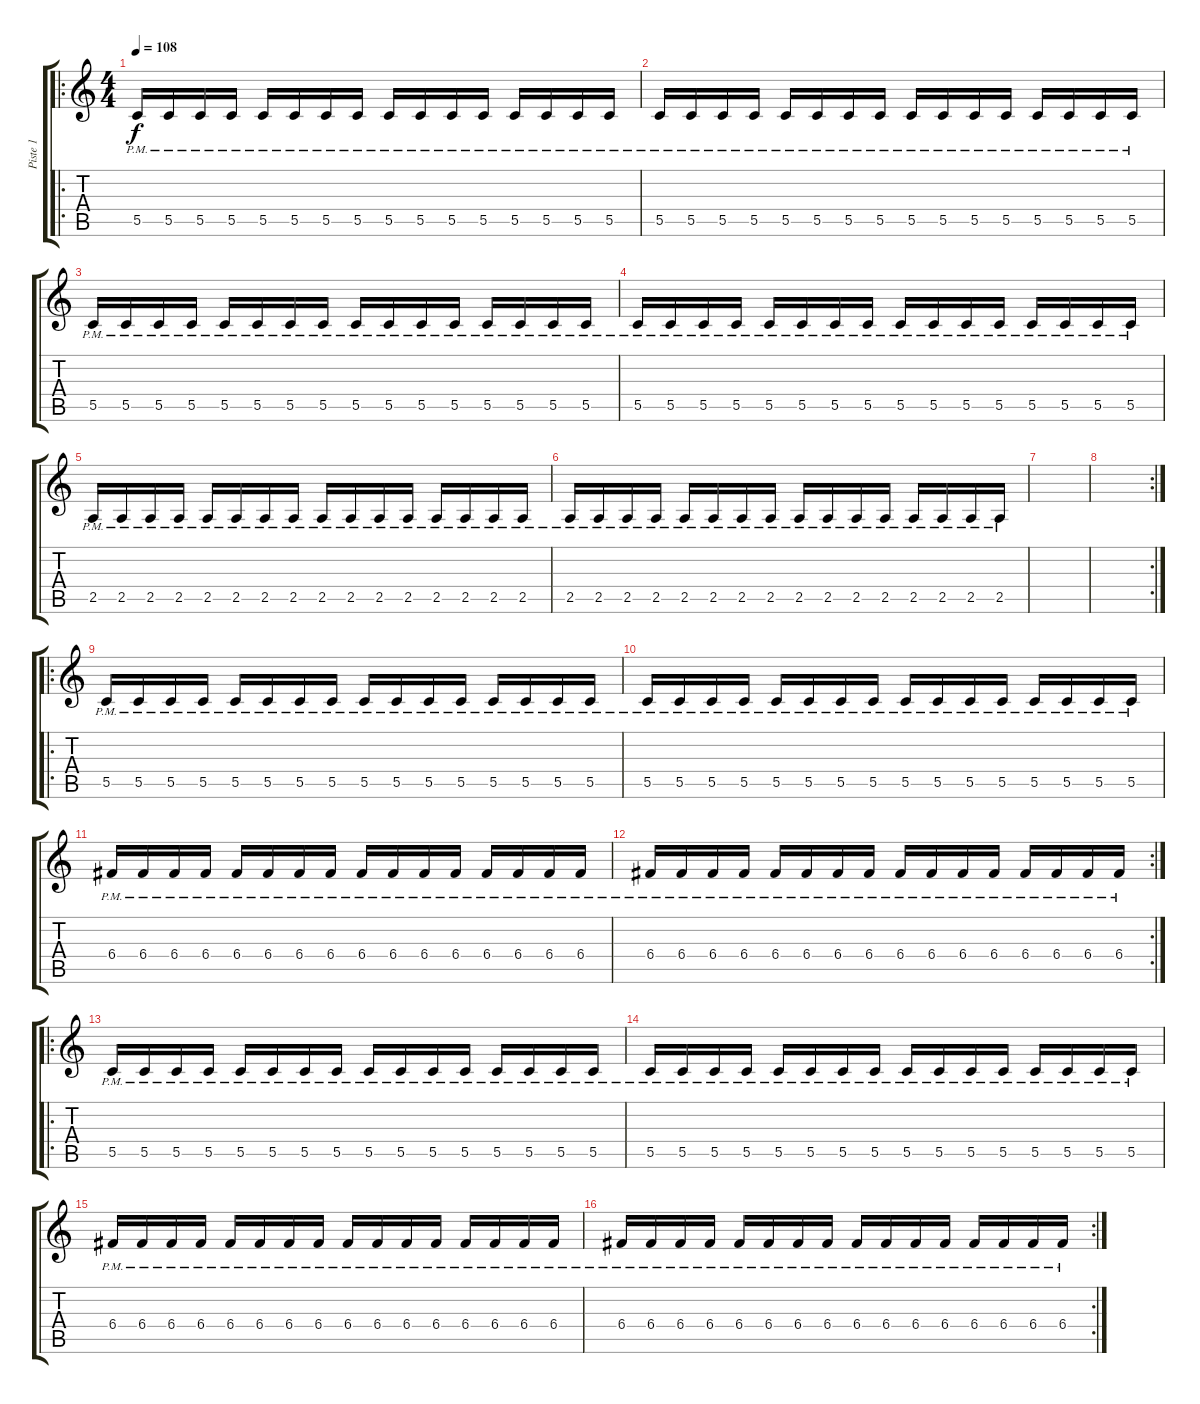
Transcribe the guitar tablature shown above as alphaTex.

\track ("Piste 1" "Piste 1") {instrument electricguitarclean}
\staff {score tabs}
\tuning (D4 A3 F3 C3 G2 C2) {hide}
\ro
\ts (4 4)
\tempo 108
\clef g2
\ks c
5.5{pm}.16{dy f} 5.5{pm}.16 5.5{pm}.16 5.5{pm}.16 5.5{pm}.16 5.5{pm}.16 5.5{pm}.16 5.5{pm}.16 5.5{pm}.16 5.5{pm}.16 5.5{pm}.16 5.5{pm}.16 5.5{pm}.16 5.5{pm}.16 5.5{pm}.16 5.5{pm}.16 |
5.5{pm}.16 5.5{pm}.16 5.5{pm}.16 5.5{pm}.16 5.5{pm}.16 5.5{pm}.16 5.5{pm}.16 5.5{pm}.16 5.5{pm}.16 5.5{pm}.16 5.5{pm}.16 5.5{pm}.16 5.5{pm}.16 5.5{pm}.16 5.5{pm}.16 5.5{pm}.16 |
5.5{pm}.16 5.5{pm}.16 5.5{pm}.16 5.5{pm}.16 5.5{pm}.16 5.5{pm}.16 5.5{pm}.16 5.5{pm}.16 5.5{pm}.16 5.5{pm}.16 5.5{pm}.16 5.5{pm}.16 5.5{pm}.16 5.5{pm}.16 5.5{pm}.16 5.5{pm}.16 |
5.5{pm}.16 5.5{pm}.16 5.5{pm}.16 5.5{pm}.16 5.5{pm}.16 5.5{pm}.16 5.5{pm}.16 5.5{pm}.16 5.5{pm}.16 5.5{pm}.16 5.5{pm}.16 5.5{pm}.16 5.5{pm}.16 5.5{pm}.16 5.5{pm}.16 5.5{pm}.16 |
2.5{pm}.16 2.5{pm}.16 2.5{pm}.16 2.5{pm}.16 2.5{pm}.16 2.5{pm}.16 2.5{pm}.16 2.5{pm}.16 2.5{pm}.16 2.5{pm}.16 2.5{pm}.16 2.5{pm}.16 2.5{pm}.16 2.5{pm}.16 2.5{pm}.16 2.5{pm}.16 |
2.5{pm}.16 2.5{pm}.16 2.5{pm}.16 2.5{pm}.16 2.5{pm}.16 2.5{pm}.16 2.5{pm}.16 2.5{pm}.16 2.5{pm}.16 2.5{pm}.16 2.5{pm}.16 2.5{pm}.16 2.5{pm}.16 2.5{pm}.16 2.5{pm}.16 2.5{pm}.16 |
|
\rc 2
|
\ro
5.5{pm}.16 5.5{pm}.16 5.5{pm}.16 5.5{pm}.16 5.5{pm}.16 5.5{pm}.16 5.5{pm}.16 5.5{pm}.16 5.5{pm}.16 5.5{pm}.16 5.5{pm}.16 5.5{pm}.16 5.5{pm}.16 5.5{pm}.16 5.5{pm}.16 5.5{pm}.16 |
5.5{pm}.16 5.5{pm}.16 5.5{pm}.16 5.5{pm}.16 5.5{pm}.16 5.5{pm}.16 5.5{pm}.16 5.5{pm}.16 5.5{pm}.16 5.5{pm}.16 5.5{pm}.16 5.5{pm}.16 5.5{pm}.16 5.5{pm}.16 5.5{pm}.16 5.5{pm}.16 |
6.4{pm}.16 6.4{pm}.16 6.4{pm}.16 6.4{pm}.16 6.4{pm}.16 6.4{pm}.16 6.4{pm}.16 6.4{pm}.16 6.4{pm}.16 6.4{pm}.16 6.4{pm}.16 6.4{pm}.16 6.4{pm}.16 6.4{pm}.16 6.4{pm}.16 6.4{pm}.16 |
\rc 2
6.4{pm}.16 6.4{pm}.16 6.4{pm}.16 6.4{pm}.16 6.4{pm}.16 6.4{pm}.16 6.4{pm}.16 6.4{pm}.16 6.4{pm}.16 6.4{pm}.16 6.4{pm}.16 6.4{pm}.16 6.4{pm}.16 6.4{pm}.16 6.4{pm}.16 6.4{pm}.16 |
\ro
5.5{pm}.16{volume 14} 5.5{pm}.16 5.5{pm}.16 5.5{pm}.16 5.5{pm}.16 5.5{pm}.16 5.5{pm}.16 5.5{pm}.16 5.5{pm}.16 5.5{pm}.16 5.5{pm}.16 5.5{pm}.16 5.5{pm}.16 5.5{pm}.16 5.5{pm}.16 5.5{pm}.16 |
5.5{pm}.16 5.5{pm}.16 5.5{pm}.16 5.5{pm}.16 5.5{pm}.16 5.5{pm}.16 5.5{pm}.16 5.5{pm}.16 5.5{pm}.16 5.5{pm}.16 5.5{pm}.16 5.5{pm}.16 5.5{pm}.16 5.5{pm}.16 5.5{pm}.16 5.5{pm}.16 |
6.4{pm}.16 6.4{pm}.16 6.4{pm}.16 6.4{pm}.16 6.4{pm}.16 6.4{pm}.16 6.4{pm}.16 6.4{pm}.16 6.4{pm}.16 6.4{pm}.16 6.4{pm}.16 6.4{pm}.16 6.4{pm}.16 6.4{pm}.16 6.4{pm}.16 6.4{pm}.16 |
\rc 2
6.4{pm}.16 6.4{pm}.16 6.4{pm}.16 6.4{pm}.16 6.4{pm}.16 6.4{pm}.16 6.4{pm}.16 6.4{pm}.16 6.4{pm}.16 6.4{pm}.16 6.4{pm}.16 6.4{pm}.16 6.4{pm}.16 6.4{pm}.16 6.4{pm}.16 6.4{pm}.16
